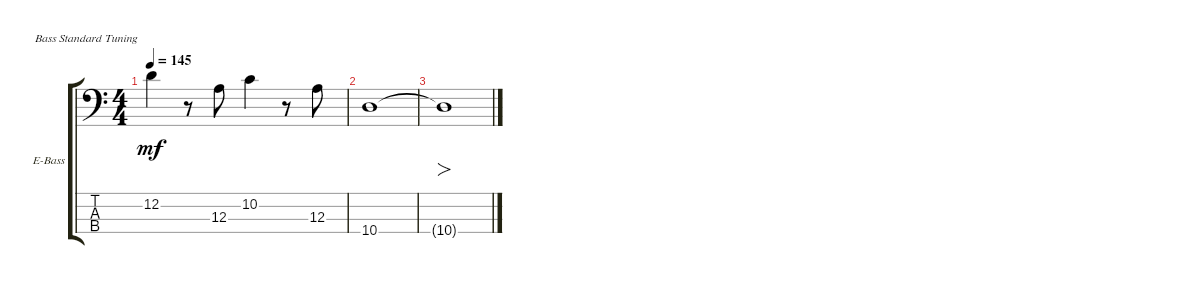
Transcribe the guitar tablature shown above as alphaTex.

\defaultSystemsLayout 4
\bracketExtendMode groupsimilarinstruments
\firstSystemTrackNameOrientation horizontal
\otherSystemsTrackNameOrientation horizontal
\track ("Electric Bass" "E-Bass") {instrument electricbassfinger}
\staff {score tabs}
\tuning (G2 D2 A1 E1)
\ts (4 4)
\tempo 145
\clef f4
\ks c
12.2.4{dy mf} r.8 12.3.8 10.2.4 r.8 12.3.8 |
10.4.1 |
10.4{t}.1{fo}
